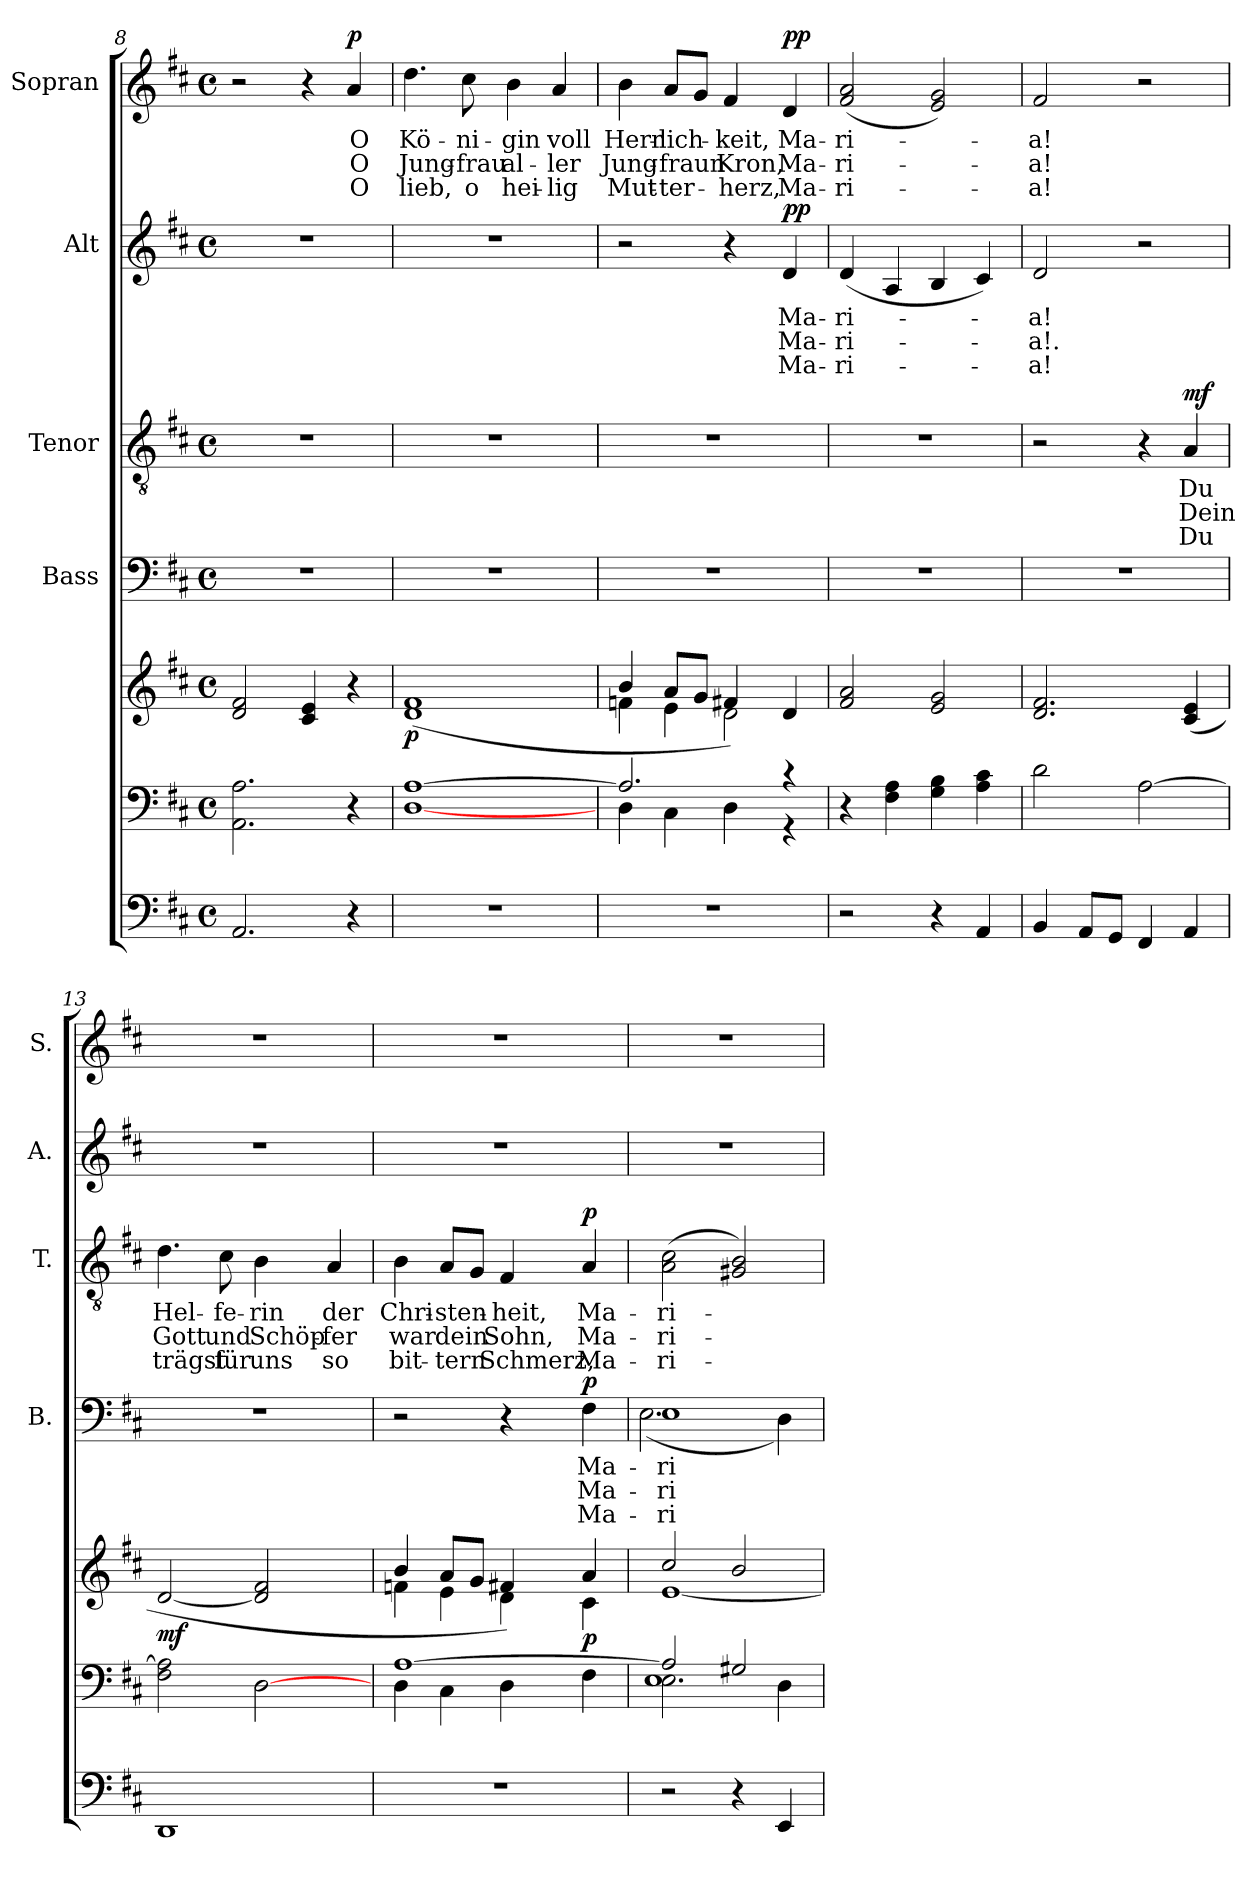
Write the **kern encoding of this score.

**kern	**kern	**kern	**dynam	**kern	**text	**text	**text	**dynam	**kern	**text	**text	**text	**dynam	**kern	**text	**text	**text	**dynam	**kern	**text	**text	**text	**dynam
*part5	*part5	*part5	*part5	*part4	*part4	*part4	*part4	*part4	*part3	*part3	*part3	*part3	*part3	*part2	*part2	*part2	*part2	*part2	*part1	*part1	*part1	*part1	*part1
*staff7	*staff6	*staff5	*staff5/6/7	*staff4	*staff4	*staff4	*staff4	*staff4	*staff3	*staff3	*staff3	*staff3	*staff3	*staff2	*staff2	*staff2	*staff2	*staff2	*staff1	*staff1	*staff1	*staff1	*staff1
*	*	*	*	*I"Bass	*	*	*	*	*I"Tenor	*	*	*	*	*I"Alt	*	*	*	*	*I"Sopran	*	*	*	*
*	*	*	*	*I'B.	*	*	*	*	*I'T.	*	*	*	*	*I'A.	*	*	*	*	*I'S.	*	*	*	*
*clefF4	*clefF4	*clefG2	*	*clefF4	*	*	*	*	*clefGv2	*	*	*	*	*clefG2	*	*	*	*	*clefG2	*	*	*	*
*k[f#c#]	*k[f#c#]	*k[f#c#]	*	*k[f#c#]	*	*	*	*	*k[f#c#]	*	*	*	*	*k[f#c#]	*	*	*	*	*k[f#c#]	*	*	*	*
*D:	*D:	*D:	*	*D:	*	*	*	*	*D:	*	*	*	*	*D:	*	*	*	*	*D:	*	*	*	*
*M4/4	*M4/4	*M4/4	*	*M4/4	*	*	*	*	*M4/4	*	*	*	*	*M4/4	*	*	*	*	*M4/4	*	*	*	*
*met(c)	*met(c)	*met(c)	*	*met(c)	*	*	*	*	*met(c)	*	*	*	*	*met(c)	*	*	*	*	*met(c)	*	*	*	*
=8	=8	=8	=8	=8	=8	=8	=8	=8	=8	=8	=8	=8	=8	=8	=8	=8	=8	=8	=8	=8	=8	=8	=8
2.AA/	2.AA\ 2.A\	2d/ 2f#/	.	1r	.	.	.	.	1r	.	.	.	.	1r	.	.	.	.	2r	.	.	.	.
.	.	4c#/ 4e/	.	.	.	.	.	.	.	.	.	.	.	.	.	.	.	.	4r	.	.	.	.
!	!	!	!	!	!	!	!	!	!	!	!	!	!	!	!	!	!	!	!	!LO:LY:b	!LO:LY:b	!LO:LY:b	!LO:DY:a
4r	4r	4r	.	.	.	.	.	.	.	.	.	.	.	.	.	.	.	.	4a/	O	O	O	p
=9	=9	=9	=9	=9	=9	=9	=9	=9	=9	=9	=9	=9	=9	=9	=9	=9	=9	=9	=9	=9	=9	=9	=9
!	!	!	!LO:DY:b	!	!	!	!	!	!	!	!	!	!	!	!	!	!	!	!	!LO:LY:b	!LO:LY:b	!LO:LY:b	!
1r	[1D [1A	(>1d 1f#	p	1r	.	.	.	.	1r	.	.	.	.	1r	.	.	.	.	4.dd\	Kö-	Jung-	lieb,	.
!	!	!	!	!	!	!	!	!	!	!	!	!	!	!	!	!	!	!	!	!LO:LY:b	!LO:LY:b	!LO:LY:b	!
.	.	.	.	.	.	.	.	.	.	.	.	.	.	.	.	.	.	.	8cc#\	-ni-	-frau	o	.
!	!	!	!	!	!	!	!	!	!	!	!	!	!	!	!	!	!	!	!	!LO:LY:b	!LO:LY:b	!LO:LY:b	!
.	.	.	.	.	.	.	.	.	.	.	.	.	.	.	.	.	.	.	4b\	-gin	al-	hei-	.
!	!	!	!	!	!	!	!	!	!	!	!	!	!	!	!	!	!	!	!	!LO:LY:b	!LO:LY:b	!LO:LY:b	!
.	.	.	.	.	.	.	.	.	.	.	.	.	.	.	.	.	.	.	4a/	voll	-ler	-lig	.
=10	=10	=10	=10	=10	=10	=10	=10	=10	=10	=10	=10	=10	=10	=10	=10	=10	=10	=10	=10	=10	=10	=10	=10
*	*^	*^	*	*	*	*	*	*	*	*	*	*	*	*	*	*	*	*	*	*	*	*	*
!	!	!	!	!	!	!	!	!	!	!	!	!	!	!	!	!	!	!	!	!	!	!LO:LY:b	!LO:LY:b	!LO:LY:b	!
1r	2.A/]	4D\	4b/	4fn\	.	1r	.	.	.	.	1r	.	.	.	.	2r	.	.	.	.	4b\	Herr-	Jung-	Mut-	.
!	!	!	!	!	!	!	!	!	!	!	!	!	!	!	!	!	!	!	!	!	!	!LO:LY:b	!LO:LY:b	!LO:LY:b	!
.	.	4C#\	8a/L	4e\	.	.	.	.	.	.	.	.	.	.	.	.	.	.	.	.	8a/L	-lich-	-fraun	-ter-	.
.	.	.	8g/J	.	.	.	.	.	.	.	.	.	.	.	.	.	.	.	.	.	8g/J	.	.	.	.
!	!	!	!	!	!	!	!	!	!	!	!	!	!	!	!	!	!	!	!	!	!	!LO:LY:b	!LO:LY:b	!LO:LY:b	!
.	.	4D\	4f#X/)	2d\	.	.	.	.	.	.	.	.	.	.	.	4r	.	.	.	.	4f#/	-keit,	Kron,	-herz,	.
!	!	!	!	!	!	!	!	!	!	!	!	!	!	!	!	!	!LO:LY:b	!LO:LY:b	!LO:LY:b	!LO:DY:a	!	!LO:LY:b	!LO:LY:b	!LO:LY:b	!LO:DY:a
.	4r	4r	4d/	.	.	.	.	.	.	.	.	.	.	.	.	4d/	Ma-	Ma-	Ma-	pp	4d/	Ma-	Ma-	Ma-	pp
*	*	*	*v	*v	*	*	*	*	*	*	*	*	*	*	*	*	*	*	*	*	*	*	*	*	*
=11	=11	=11	=11	=11	=11	=11	=11	=11	=11	=11	=11	=11	=11	=11	=11	=11	=11	=11	=11	=11	=11	=11	=11	=11
!	!	!	!	!	!	!	!	!	!	!	!	!	!	!	!	!LO:LY:b	!LO:LY:b	!LO:LY:b	!	!	!LO:LY:b	!LO:LY:b	!LO:LY:b	!
*	*v	*v	*	*	*	*	*	*	*	*	*	*	*	*	*	*	*	*	*	*	*	*	*	*
2r	4r	2f#/ 2a/	.	1r	.	.	.	.	1r	.	.	.	.	(4d/	-ri-	-ri-	-ri-	.	(2f#/ 2a/	-ri-	-ri-	-ri-	.
.	4F#\ 4A\	.	.	.	.	.	.	.	.	.	.	.	.	4A/	.	.	.	.	.	.	.	.	.
4r	4G\ 4B\	2e/ 2g/	.	.	.	.	.	.	.	.	.	.	.	4B/	.	.	.	.	2e/ 2g/)	.	.	.	.
4AA/	4A\ 4c#\	.	.	.	.	.	.	.	.	.	.	.	.	4c#/)	.	.	.	.	.	.	.	.	.
=12	=12	=12	=12	=12	=12	=12	=12	=12	=12	=12	=12	=12	=12	=12	=12	=12	=12	=12	=12	=12	=12	=12	=12
!	!	!	!	!	!	!	!	!	!	!	!	!	!	!	!LO:LY:b	!LO:LY:b	!LO:LY:b	!	!	!LO:LY:b	!LO:LY:b	!LO:LY:b	!
4BB/	2d\	2.d/ 2.f#/	.	1r	.	.	.	.	2r	.	.	.	.	2d/	-a!	-a!.	-a!	.	2f#/	-a!	-a!	-a!	.
8AA/L	.	.	.	.	.	.	.	.	.	.	.	.	.	.	.	.	.	.	.	.	.	.	.
8GG/J	.	.	.	.	.	.	.	.	.	.	.	.	.	.	.	.	.	.	.	.	.	.	.
4FF#/	[2A\	.	.	.	.	.	.	.	4r	.	.	.	.	2r	.	.	.	.	2r	.	.	.	.
!	!	!	!	!	!	!	!	!	!	!LO:LY:b	!LO:LY:b	!LO:LY:b	!LO:DY:a	!	!	!	!	!	!	!	!	!	!
4AA/	.	(4c#/ 4e/	.	.	.	.	.	.	4A/	Du	Dein	Du	mf	.	.	.	.	.	.	.	.	.	.
=13	=13	=13	=13	=13	=13	=13	=13	=13	=13	=13	=13	=13	=13	=13	=13	=13	=13	=13	=13	=13	=13	=13	=13
!	!	!	!LO:DY:b	!	!	!	!	!	!	!LO:LY:b	!LO:LY:b	!LO:LY:b	!	!	!	!	!	!	!	!	!	!	!
1DD	2F#\ 2A\]	[2d/	mf	1r	.	.	.	.	4.d\	Hel-	Gott	trägst	.	1r	.	.	.	.	1r	.	.	.	.
!	!	!	!	!	!	!	!	!	!	!LO:LY:b	!LO:LY:b	!LO:LY:b	!	!	!	!	!	!	!	!	!	!	!
.	.	.	.	.	.	.	.	.	8c#\	-fe-	und	für	.	.	.	.	.	.	.	.	.	.	.
!	!	!	!	!	!	!	!	!	!	!LO:LY:b	!LO:LY:b	!LO:LY:b	!	!	!	!	!	!	!	!	!	!	!
.	[2D\	2d/] 2f#/	.	.	.	.	.	.	4B\	-rin	Schöp-	uns	.	.	.	.	.	.	.	.	.	.	.
!	!	!	!	!	!	!	!	!	!	!LO:LY:b	!LO:LY:b	!LO:LY:b	!	!	!	!	!	!	!	!	!	!	!
.	.	.	.	.	.	.	.	.	4A/	der	-fer	so	.	.	.	.	.	.	.	.	.	.	.
!!LO:PB:g=z
=14	=14	=14	=14	=14	=14	=14	=14	=14	=14	=14	=14	=14	=14	=14	=14	=14	=14	=14	=14	=14	=14	=14	=14
*	*^	*^	*	*	*	*	*	*	*	*	*	*	*	*	*	*	*	*	*	*	*	*	*
!	!	!	!	!	!	!	!	!	!	!	!	!LO:LY:b	!LO:LY:b	!LO:LY:b	!	!	!	!	!	!	!	!	!	!	!
1r	[>1A	4D\	4b/	4fn\	.	2r	.	.	.	.	4B\	Chri-	war	bit-	.	1r	.	.	.	.	1r	.	.	.	.
!	!	!	!	!	!	!	!	!	!	!	!	!LO:LY:b	!LO:LY:b	!LO:LY:b	!	!	!	!	!	!	!	!	!	!	!
.	.	4C#\	8a/L	4e\	.	.	.	.	.	.	8A/L	-sten-	dein	-tern	.	.	.	.	.	.	.	.	.	.	.
.	.	.	8g/J	.	.	.	.	.	.	.	8G/J	.	.	.	.	.	.	.	.	.	.	.	.	.	.
!	!	!	!	!	!	!	!	!	!	!	!	!LO:LY:b	!LO:LY:b	!LO:LY:b	!	!	!	!	!	!	!	!	!	!	!
.	.	4D\	4f#X/)	4d\	.	4r	.	.	.	.	4F#/	-heit,	Sohn,	Schmerz,	.	.	.	.	.	.	.	.	.	.	.
!	!	!	!	!	!LO:DY:b	!	!LO:LY:b	!LO:LY:b	!LO:LY:b	!LO:DY:a	!	!LO:LY:b	!LO:LY:b	!LO:LY:b	!LO:DY:a	!	!	!	!	!	!	!	!	!	!
.	.	4F#\	4a/	4c#\	p	4F#\	Ma-	Ma-	Ma-	p	4A/	Ma-	Ma-	Ma-	p	.	.	.	.	.	.	.	.	.	.
=15	=15	=15	=15	=15	=15	=15	=15	=15	=15	=15	=15	=15	=15	=15	=15	=15	=15	=15	=15	=15	=15	=15	=15	=15	=15
*	*	*^	*	*	*	*	*	*	*	*	*	*	*	*	*	*	*	*	*	*	*	*	*	*	*
!	!	!	!	!	!	!	!	!LO:LY:b	!LO:LY:b	!LO:LY:b	!	!	!LO:LY:b	!LO:LY:b	!LO:LY:b	!	!	!	!	!	!	!	!	!	!	!
*	*	*	*	*	*	*	*^	*	*	*	*	*	*	*	*	*	*	*	*	*	*	*	*	*	*	*
2r	2A/]	2.E\	1E	2cc#/	[<1e	.	1E	(<2.E\	-ri-	-ri-	-ri-	.	(>2A\ 2c#\	-ri-	-ri-	-ri-	.	1r	.	.	.	.	1r	.	.	.	.
4r	2G#X/	.	.	2b/	.	.	.	.	.	.	.	.	2G#X/ 2B/)	.	.	.	.	.	.	.	.	.	.	.	.	.	.
4EE/	.	4D\	.	.	.	.	.	4D\)	.	.	.	.	.	.	.	.	.	.	.	.	.	.	.	.	.	.	.
*	*v	*v	*v	*	*	*	*v	*v	*	*	*	*	*	*	*	*	*	*	*	*	*	*	*	*	*	*	*
*	*	*v	*v	*	*	*	*	*	*	*	*	*	*	*	*	*	*	*	*	*	*	*	*	*
=	=	=	=	=	=	=	=	=	=	=	=	=	=	=	=	=	=	=	=	=	=	=	=
*-	*-	*-	*-	*-	*-	*-	*-	*-	*-	*-	*-	*-	*-	*-	*-	*-	*-	*-	*-	*-	*-	*-	*-
